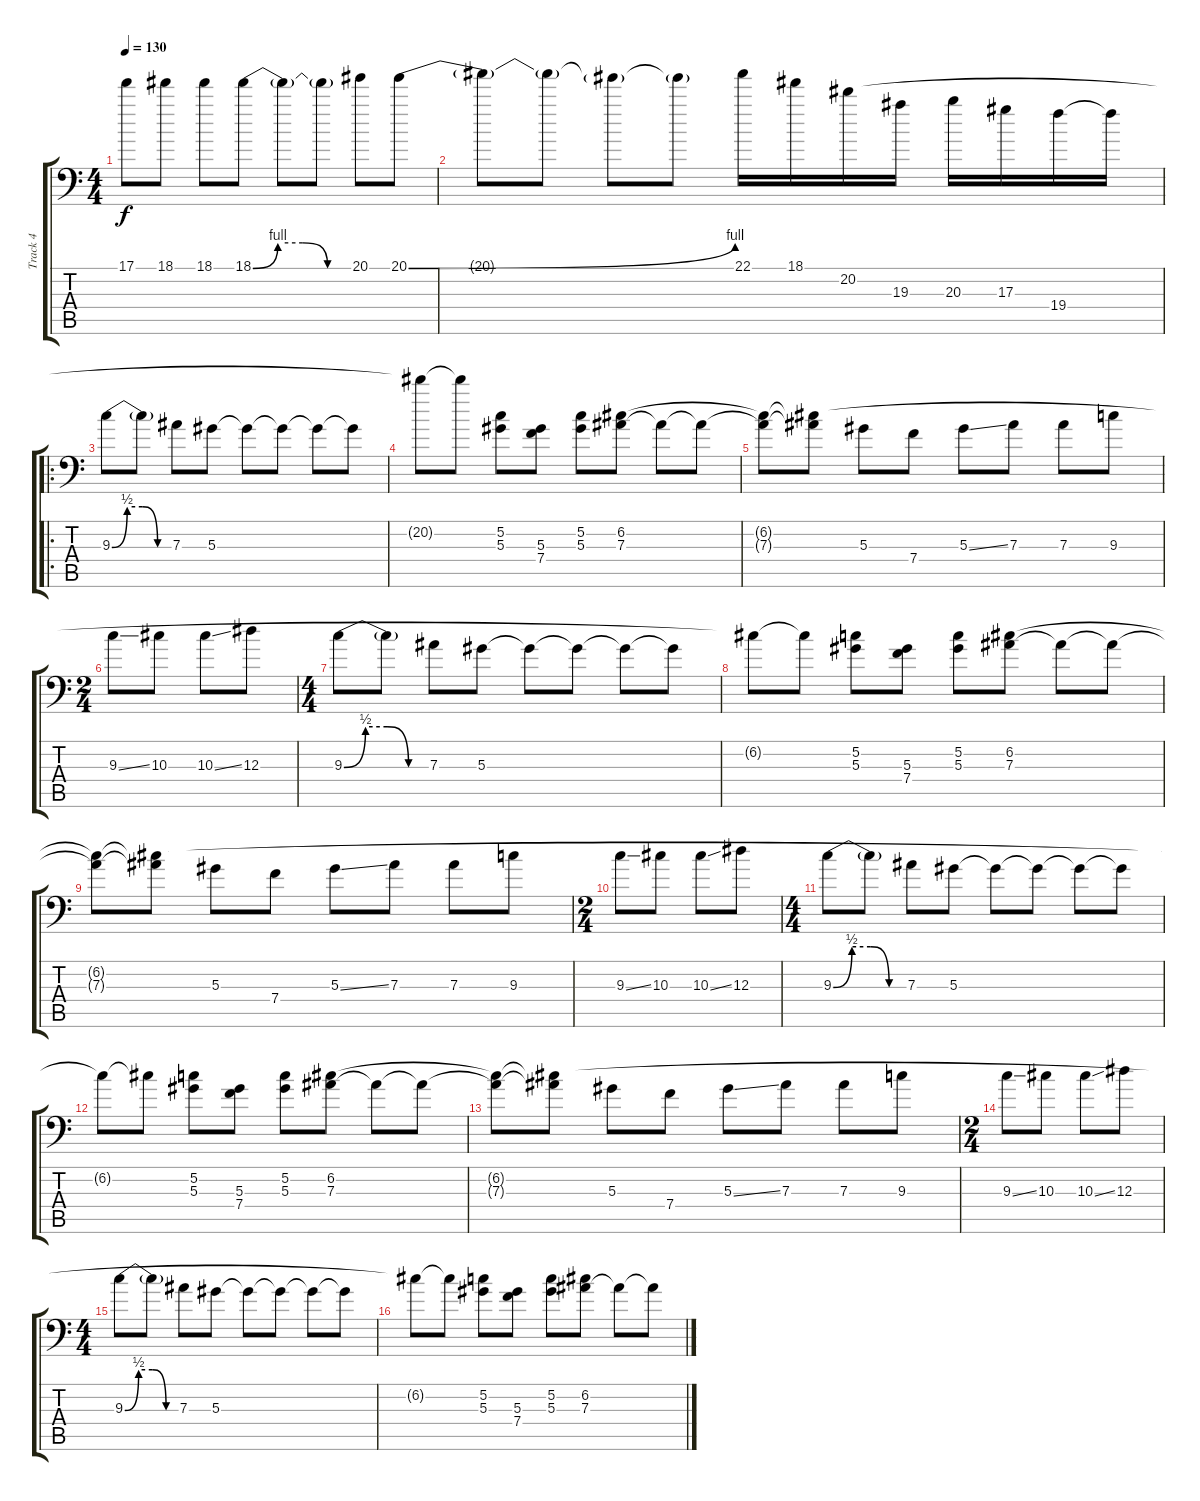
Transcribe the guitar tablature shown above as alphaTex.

\track ("Track 4" "Track 4") {instrument overdrivenguitar}
\staff {score tabs}
\tuning (C4 G3 Eb3 Bb2 F2 Bb1) {hide}
\ts (4 4)
\tempo 130
\clef f4
\ks c
17.1.8{dy f} 18.1.8 18.1.8 18.1{be (custom 0 0 15 4 30 4 45 0 60 0)}.8 18.1{t}.8 18.1{t}.8 20.1.8 20.1{be (bend 0 0 60 4)}.8 |
20.1{t}.8 20.1{t}.8 20.1{t}.8 20.1{t}.8 22.1.16 18.1.16 20.2.16 19.3.16 20.3.16 17.3.16 19.4.16 19.4{t}.16 |
\ro
9.3{be (custom 0 0 15 2 30 2 45 0 60 0)}.8 9.3{t}.8 7.3.8 5.3.8 5.3{t}.8 5.3{t}.8 5.3{t}.8 5.3{t}.8 |
20.2{t}.8 20.2{t}.8 (5.2 5.3).8 (5.3 7.4).8 (5.2 5.3).8 (6.2 7.3).8 7.3{t}.8 7.3{t}.8 |
(6.2{t} 7.3{t}).8 (6.2{t} 7.3{t}).8 5.3.8 7.4.8 5.3{ss}.8 7.3.8 7.3.8 9.3.8 |
\ts (2 4)
9.3{ss}.8 10.3.8 10.3{ss}.8 12.3.8 |
\ts (4 4)
9.3{be (custom 0 0 15 2 30 2 45 0 60 0)}.8 9.3{t}.8 7.3.8 5.3.8 5.3{t}.8 5.3{t}.8 5.3{t}.8 5.3{t}.8 |
6.2{t}.8 6.2{t}.8 (5.2 5.3).8 (5.3 7.4).8 (5.2 5.3).8 (6.2 7.3).8 7.3{t}.8 7.3{t}.8 |
(6.2{t} 7.3{t}).8 (6.2{t} 7.3{t}).8 5.3.8 7.4.8 5.3{ss}.8 7.3.8 7.3.8 9.3.8 |
\ts (2 4)
9.3{ss}.8 10.3.8 10.3{ss}.8 12.3.8 |
\ts (4 4)
9.3{be (custom 0 0 15 2 30 2 45 0 60 0)}.8 9.3{t}.8 7.3.8 5.3.8 5.3{t}.8 5.3{t}.8 5.3{t}.8 5.3{t}.8 |
6.2{t}.8 6.2{t}.8 (5.2 5.3).8 (5.3 7.4).8 (5.2 5.3).8 (6.2 7.3).8 7.3{t}.8 7.3{t}.8 |
(6.2{t} 7.3{t}).8 (6.2{t} 7.3{t}).8 5.3.8 7.4.8 5.3{ss}.8 7.3.8 7.3.8 9.3.8 |
\ts (2 4)
9.3{ss}.8 10.3.8 10.3{ss}.8 12.3.8 |
\ts (4 4)
9.3{be (custom 0 0 15 2 30 2 45 0 60 0)}.8 9.3{t}.8 7.3.8 5.3.8 5.3{t}.8 5.3{t}.8 5.3{t}.8 5.3{t}.8 |
6.2{t}.8 6.2{t}.8 (5.2 5.3).8 (5.3 7.4).8 (5.2 5.3).8 (6.2 7.3).8 7.3{t}.8 7.3{t}.8
